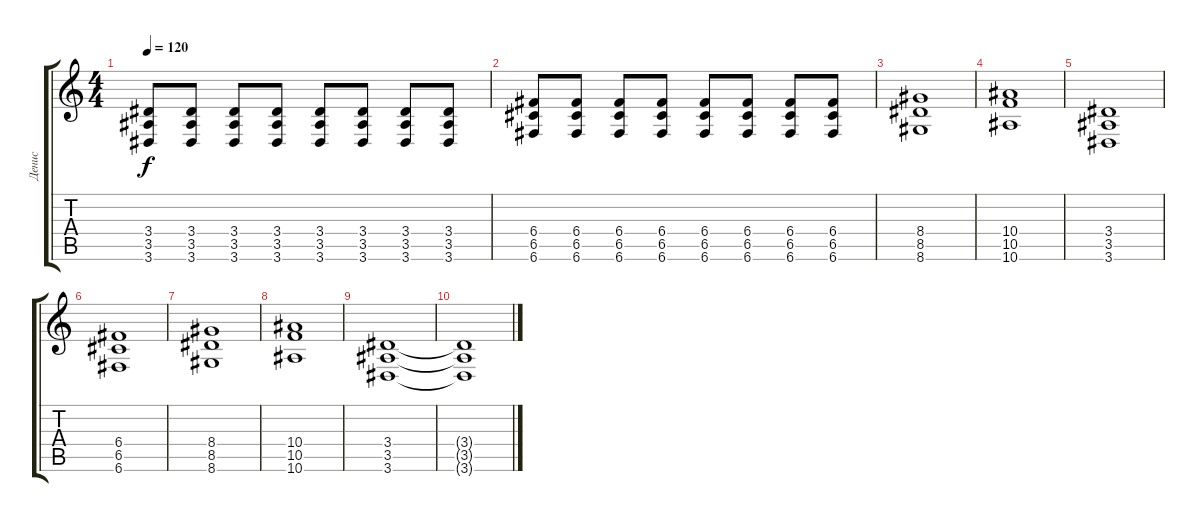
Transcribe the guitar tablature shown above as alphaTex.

\track ("Денис" "Денис") {instrument overdrivenguitar}
\staff {score tabs}
\tuning (D4 A3 F3 C3 G2 C2) {hide}
\ts (4 4)
\tempo 120
\clef g2
\ks c
(3.4 3.5 3.6).8{dy f} (3.4 3.5 3.6).8 (3.4 3.5 3.6).8 (3.4 3.5 3.6).8 (3.4 3.5 3.6).8 (3.4 3.5 3.6).8 (3.4 3.5 3.6).8 (3.4 3.5 3.6).8 |
(6.4 6.5 6.6).8 (6.4 6.5 6.6).8 (6.4 6.5 6.6).8 (6.4 6.5 6.6).8 (6.4 6.5 6.6).8 (6.4 6.5 6.6).8 (6.4 6.5 6.6).8 (6.4 6.5 6.6).8 |
(8.4 8.5 8.6).1 |
(10.4 10.5 10.6).1 |
(3.4 3.5 3.6).1 |
(6.4 6.5 6.6).1 |
(8.4 8.5 8.6).1 |
(10.4 10.5 10.6).1 |
(3.4 3.5 3.6).1 |
(3.4{t} 3.5{t} 3.6{t}).1
